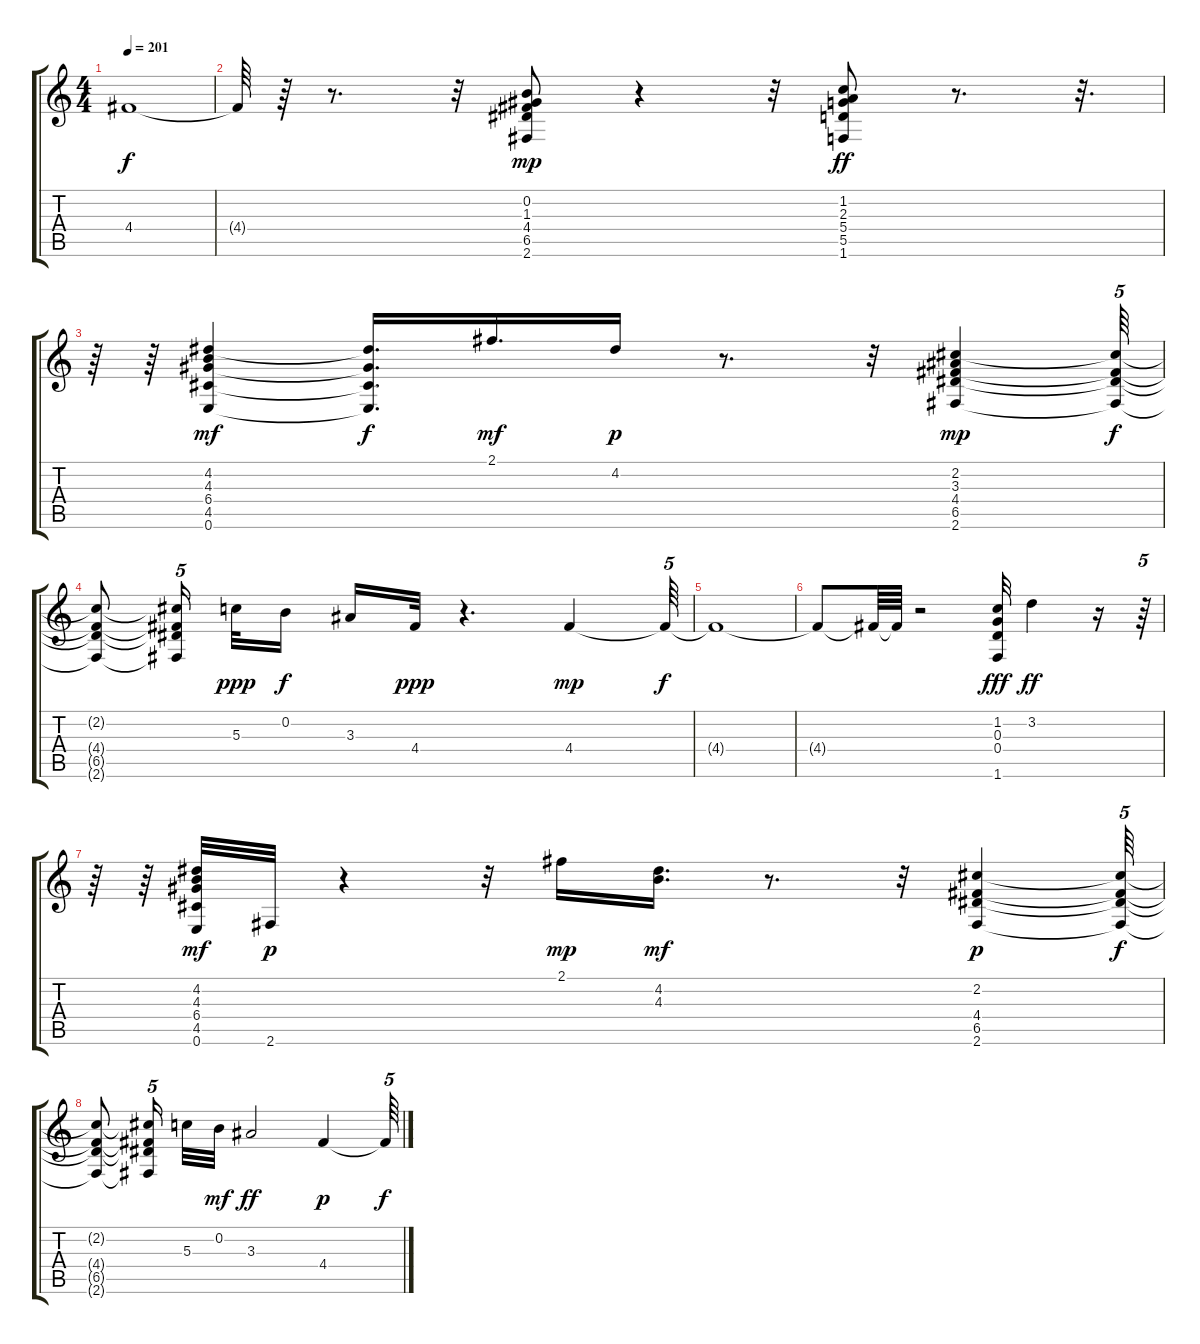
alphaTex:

\track "" {instrument electricguitarjazz}
\staff {score tabs}
\tuning (E4 B3 G3 D3 A2 E2) {hide}
\ts (4 4)
\tempo 201
\clef g2
\ks c
4.4{t}.1{dy f} |
4.4{t}.64 r.64 r.8{d} r.32 (0.2 1.3 4.4 6.5 2.6).8{dy mp} r.4 r.32 (1.2 2.3 5.4 5.5 1.6).8{dy ff} r.8{d} r.32{d} |
r.64 r.64 (4.2 4.3 6.4 4.5 0.6).4{dy mf} (4.2{t} 6.4{t} 4.5{t} 0.6{t}).16{d dy f} 2.1.16{d dy mf} 4.2.16{dy p} r.8{d} r.32 (2.2 3.3 4.4 6.5 2.6).4{dy mp} (2.2{t} 4.4{t} 6.5{t} 2.6{t}).64{tu (5 4) dy f} |
(2.2{t} 4.4{t} 6.5{t} 2.6{t}).8 (2.2{t} 4.4{t} 6.5{t} 2.6{t}).16{tu (5 4) beam splitsecondary} 5.3.32{dy ppp} 0.2.16{dy f} 3.3.16 4.4.32{dy ppp} r.4{d} 4.4.4{dy mp} 4.4{t}.64{tu (5 4) dy f} |
4.4{t}.1 |
4.4{t}.8 4.4{t}.64 4.4{t}.64 r.2 (1.2 0.3 0.4 1.6).32{dy fff} 3.2.4{dy ff} r.16 r.64{tu (5 4)} |
r.64 r.64 (4.2 4.3 6.4 4.5 0.6).32{dy mf} 2.6.32{dy p} r.4 r.32 2.1.16{dy mp} (4.2 4.3).16{d dy mf} r.8{d} r.32 (2.2 4.4 6.5 2.6).4{dy p} (2.2{t} 4.4{t} 6.5{t} 2.6{t}).64{tu (5 4) dy f} |
(2.2{t} 4.4{t} 6.5{t} 2.6{t}).8 (2.2{t} 4.4{t} 6.5{t} 2.6{t}).16{tu (5 4) beam splitsecondary} 5.3.32 0.2.32{dy mf} 3.3.2{dy ff} 4.4.4{dy p} 4.4{t}.64{tu (5 4) dy f}
